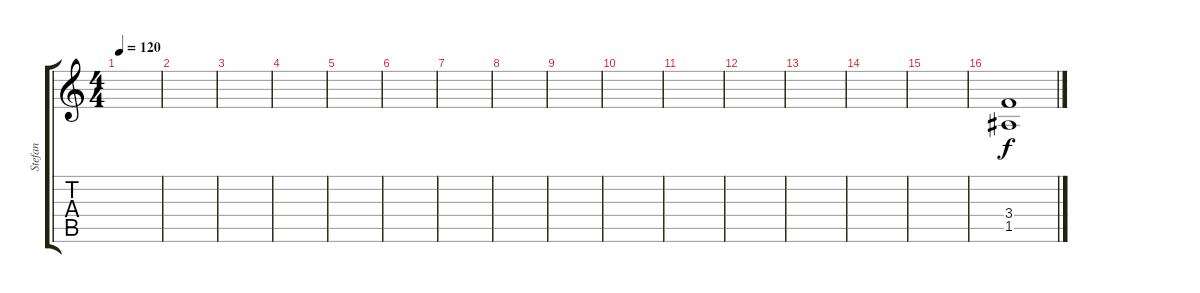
\track ("Stefan" "Stefan") {instrument distortionguitar}
\staff {score tabs}
\tuning (E4 B3 G3 D3 A2 E2) {hide}
\ts (4 4)
\tempo 120
\clef g2
\ks c
|
|
|
|
|
|
|
|
|
|
|
|
|
|
|
(3.4 1.5).1
